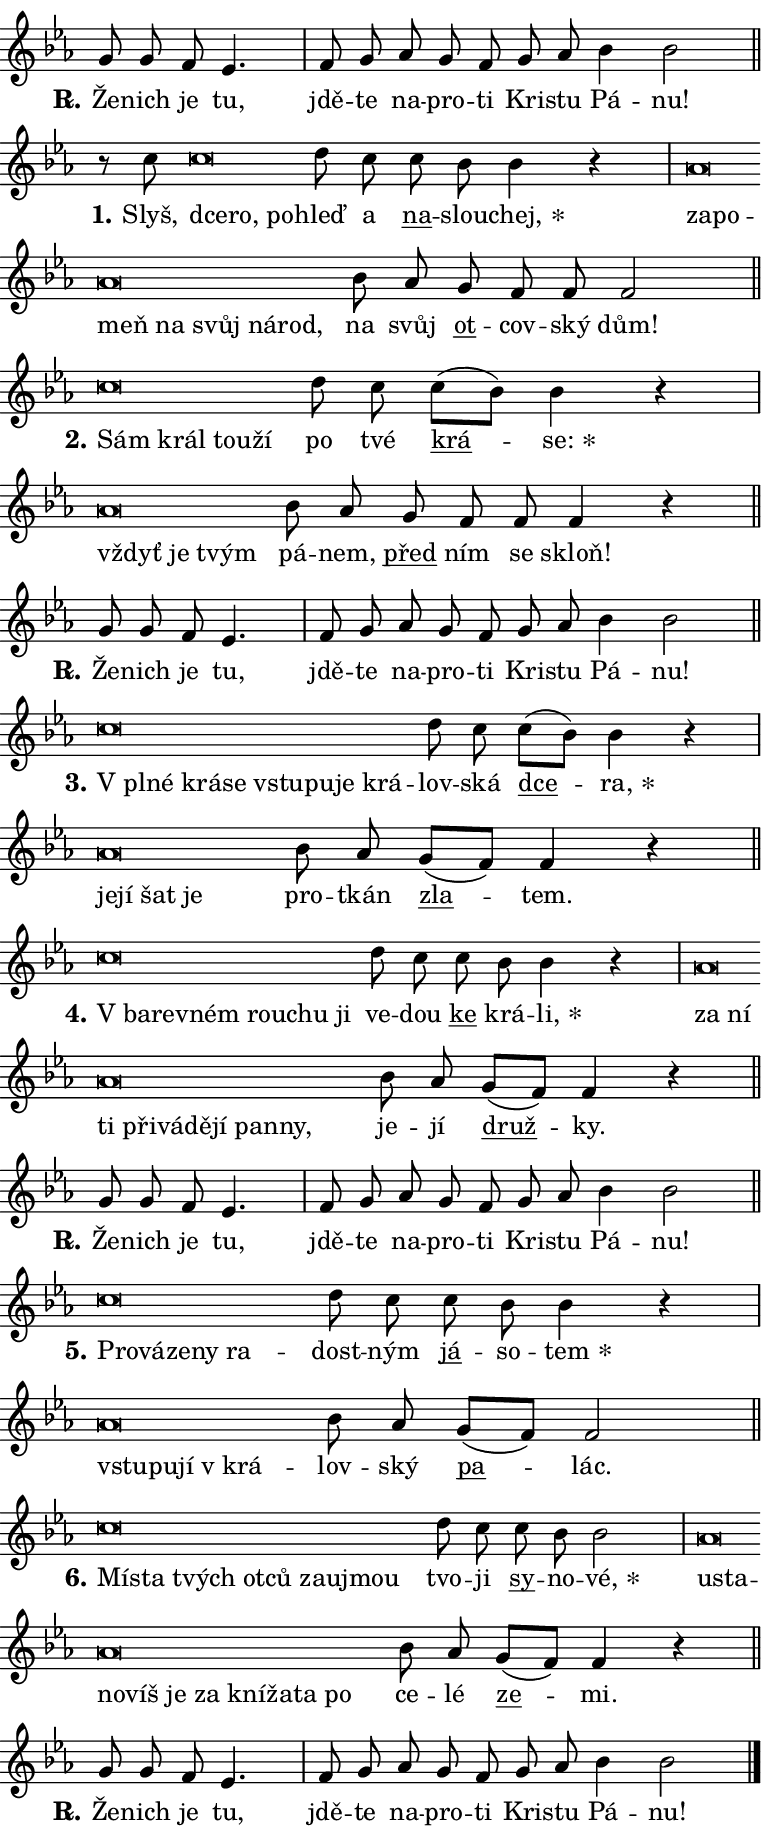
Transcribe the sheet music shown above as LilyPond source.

\version "2.24.0"
\header { tagline = "" }
\paper {
  indent = 0\cm
  top-margin = 0\cm
  right-margin = 0.13\cm % to fit lyric hyphens
  bottom-margin = 0\cm
  left-margin = 0\cm
  paper-width = 13\cm
  page-breaking = #ly:one-page-breaking
  system-system-spacing.basic-distance = #11
  score-system-spacing.basic-distance = #11
  ragged-last = ##f
}


%% Author: Thomas Morley
%% https://lists.gnu.org/archive/html/lilypond-user/2020-05/msg00002.html
#(define (line-position grob)
"Returns position of @var[grob} in current system:
   @code{'start}, if at first time-step
   @code{'end}, if at last time-step
   @code{'middle} otherwise
"
  (let* ((col (ly:item-get-column grob))
         (ln (ly:grob-object col 'left-neighbor))
         (rn (ly:grob-object col 'right-neighbor))
         (col-to-check-left (if (ly:grob? ln) ln col))
         (col-to-check-right (if (ly:grob? rn) rn col))
         (break-dir-left
           (and
             (ly:grob-property col-to-check-left 'non-musical #f)
             (ly:item-break-dir col-to-check-left)))
         (break-dir-right
           (and
             (ly:grob-property col-to-check-right 'non-musical #f)
             (ly:item-break-dir col-to-check-right))))
        (cond ((eqv? 1 break-dir-left) 'start)
              ((eqv? -1 break-dir-right) 'end)
              (else 'middle))))

#(define (tranparent-at-line-position vctor)
  (lambda (grob)
  "Relying on @code{line-position} select the relevant enry from @var{vctor}.
Used to determine transparency,"
    (case (line-position grob)
      ((end) (not (vector-ref vctor 0)))
      ((middle) (not (vector-ref vctor 1)))
      ((start) (not (vector-ref vctor 2))))))

noteHeadBreakVisibility =
#(define-music-function (break-visibility)(vector?)
"Makes @code{NoteHead}s transparent relying on @var{break-visibility}"
#{
  \override NoteHead.transparent =
    #(tranparent-at-line-position break-visibility)
#})

#(define delete-ledgers-for-transparent-note-heads
  (lambda (grob)
    "Reads whether a @code{NoteHead} is transparent.
If so this @code{NoteHead} is removed from @code{'note-heads} from
@var{grob}, which is supposed to be @code{LedgerLineSpanner}.
As a result ledgers are not printed for this @code{NoteHead}"
    (let* ((nhds-array (ly:grob-object grob 'note-heads))
           (nhds-list
             (if (ly:grob-array? nhds-array)
                 (ly:grob-array->list nhds-array)
                 '()))
           ;; Relies on the transparent-property being done before
           ;; Staff.LedgerLineSpanner.after-line-breaking is executed.
           ;; This is fragile ...
           (to-keep
             (remove
               (lambda (nhd)
                 (ly:grob-property nhd 'transparent #f))
               nhds-list)))
      ;; TODO find a better method to iterate over grob-arrays, similiar
      ;; to filter/remove etc for lists
      ;; For now rebuilt from scratch
      (set! (ly:grob-object grob 'note-heads)  '())
      (for-each
        (lambda (nhd)
          (ly:pointer-group-interface::add-grob grob 'note-heads nhd))
        to-keep))))

squashNotes = {
  \override NoteHead.X-extent = #'(-0.2 . 0.2)
  \override NoteHead.Y-extent = #'(-0.75 . 0)
  \override NoteHead.stencil =
    #(lambda (grob)
       (let ((pos (ly:grob-property grob 'staff-position)))
         (begin
           (if (< pos -7) (display "ERROR: Lower brevis then expected\n") (display ""))
           (if (<= pos -6) ly:text-interface::print ly:note-head::print))))
}
unSquashNotes = {
  \revert NoteHead.X-extent
  \revert NoteHead.Y-extent
  \revert NoteHead.stencil
}

hideNotes = \noteHeadBreakVisibility #begin-of-line-visible
unHideNotes = \noteHeadBreakVisibility #all-visible

% work-around for resetting accidentals
% https://lilypond.org/doc/v2.23/Documentation/notation/displaying-rhythms#unmetered-music
cadenzaMeasure = {
  \cadenzaOff
  \partial 1024 s1024
  \cadenzaOn
}

#(define-markup-command (accent layout props text) (markup?)
  "Underline accented syllable"
  (interpret-markup layout props
    #{\markup \override #'(offset . 4.3) \underline { #text }#}))

responsum = \markup \concat {
  "R" \hspace #-1.05 \path #0.1 #'((moveto 0 0.07) (lineto 0.9 0.8)) \hspace #0.05 "."
}

spaceSize = #0.6828661417322834 % exact space size for TeX Gyre Schola

\layout {
  \context {
    \Staff
    \remove "Time_signature_engraver"
    \override LedgerLineSpanner.after-line-breaking = #delete-ledgers-for-transparent-note-heads
  }
  \context {
    \Lyrics {
      \override LyricSpace.minimum-distance = \spaceSize
      \override LyricText.font-name = #"TeX Gyre Schola"
      \override LyricText.font-size = 1
      \override StanzaNumber.font-name = #"TeX Gyre Schola Bold"
      \override StanzaNumber.font-size = 1
    }
  }
  \context {
    \Score 
    \override NoteHead.text =
      #(lambda (grob) 
        (let ((pos (ly:grob-property grob 'staff-position)))
          #{\markup {
            \combine
              \halign #-0.55 \raise #(if (= pos -6) 0 0.5) \override #'(thickness . 2) \draw-line #'(3.2 . 0)
              \musicglyph "noteheads.sM1"
          }#}))
  }
}

% magnetic-lyrics.ily
%
%   written by
%     Jean Abou Samra <jean@abou-samra.fr>
%     Werner Lemberg <wl@gnu.org>
%
%   adapted by
%     Jiri Hon <jiri.hon@gmail.com>
%
% Version 2022-Apr-15

% https://www.mail-archive.com/lilypond-user@gnu.org/msg149350.html

#(define (Left_hyphen_pointer_engraver context)
   "Collect syllable-hyphen-syllable occurrences in lyrics and store
them in properties.  This engraver only looks to the left.  For
example, if the lyrics input is @code{foo -- bar}, it does the
following.

@itemize @bullet
@item
Set the @code{text} property of the @code{LyricHyphen} grob between
@q{foo} and @q{bar} to @code{foo}.

@item
Set the @code{left-hyphen} property of the @code{LyricText} grob with
text @q{foo} to the @code{LyricHyphen} grob between @q{foo} and
@q{bar}.
@end itemize

Use this auxiliary engraver in combination with the
@code{lyric-@/text::@/apply-@/magnetic-@/offset!} hook."
   (let ((hyphen #f)
         (text #f))
     (make-engraver
      (acknowledgers
       ((lyric-syllable-interface engraver grob source-engraver)
        (set! text grob)))
      (end-acknowledgers
       ((lyric-hyphen-interface engraver grob source-engraver)
        ;(when (not (grob::has-interface grob 'lyric-space-interface))
          (set! hyphen grob)));)
      ((stop-translation-timestep engraver)
       (when (and text hyphen)
         (ly:grob-set-object! text 'left-hyphen hyphen))
       (set! text #f)
       (set! hyphen #f)))))

#(define (lyric-text::apply-magnetic-offset! grob)
   "If the space between two syllables is less than the value in
property @code{LyricText@/.details@/.squash-threshold}, move the right
syllable to the left so that it gets concatenated with the left
syllable.

Use this function as a hook for
@code{LyricText@/.after-@/line-@/breaking} if the
@code{Left_@/hyphen_@/pointer_@/engraver} is active."
   (let ((hyphen (ly:grob-object grob 'left-hyphen #f)))
     (when hyphen
       (let ((left-text (ly:spanner-bound hyphen LEFT)))
         (when (grob::has-interface left-text 'lyric-syllable-interface)
           (let* ((common (ly:grob-common-refpoint grob left-text X))
                  (this-x-ext (ly:grob-extent grob common X))
                  (left-x-ext
                   (begin
                     ;; Trigger magnetism for left-text.
                     (ly:grob-property left-text 'after-line-breaking)
                     (ly:grob-extent left-text common X)))
                  ;; `delta` is the gap width between two syllables.
                  (delta (- (interval-start this-x-ext)
                            (interval-end left-x-ext)))
                  (details (ly:grob-property grob 'details))
                  (threshold (assoc-get 'squash-threshold details 0.2)))
             (when (< delta threshold)
               (let* (;; We have to manipulate the input text so that
                      ;; ligatures crossing syllable boundaries are not
                      ;; disabled.  For languages based on the Latin
                      ;; script this is essentially a beautification.
                      ;; However, for non-Western scripts it can be a
                      ;; necessity.
                      (lt (ly:grob-property left-text 'text))
                      (rt (ly:grob-property grob 'text))
                      (is-space (grob::has-interface hyphen 'lyric-space-interface))
                      (space (if is-space " " ""))
                      (extra-delta (if is-space spaceSize 0))
                      ;; Append new syllable.
                      (ltrt-space (if (and (string? lt) (string? rt))
                                (string-append lt space rt)
                                (make-concat-markup (list lt space rt))))
                      ;; Right-align `ltrt` to the right side.
                      (ltrt-space-markup (grob-interpret-markup
                               grob
                               (make-translate-markup
                                (cons (interval-length this-x-ext) 0)
                                (make-right-align-markup ltrt-space)))))
                 (begin
                   ;; Don't print `left-text`.
                   (ly:grob-set-property! left-text 'stencil #f)
                   ;; Set text and stencil (which holds all collected
                   ;; syllables so far) and shift it to the left.
                   (ly:grob-set-property! grob 'text ltrt-space)
                   (ly:grob-set-property! grob 'stencil ltrt-space-markup)
                   (ly:grob-translate-axis! grob (- (- delta extra-delta)) X))))))))))


#(define (lyric-hyphen::displace-bounds-first grob)
   ;; Make very sure this callback isn't triggered too early.
   (let ((left (ly:spanner-bound grob LEFT))
         (right (ly:spanner-bound grob RIGHT)))
     (ly:grob-property left 'after-line-breaking)
     (ly:grob-property right 'after-line-breaking)
     (ly:lyric-hyphen::print grob)))

squashThreshold = #0.4

\layout {
  \context {
    \Lyrics
    \consists #Left_hyphen_pointer_engraver
    \override LyricText.after-line-breaking =
      #lyric-text::apply-magnetic-offset!
    \override LyricHyphen.stencil = #lyric-hyphen::displace-bounds-first
    \override LyricText.details.squash-threshold = \squashThreshold
    \override LyricHyphen.minimum-distance = 0
    \override LyricHyphen.minimum-length = \squashThreshold
  }
}

squashText = \override LyricText.details.squash-threshold = 9999
unSquashText = \override LyricText.details.squash-threshold = \squashThreshold

leftText = \override LyricText.self-alignment-X = #LEFT
unLeftText = \revert LyricText.self-alignment-X

starOffset = #(lambda (grob) 
                (let ((x_offset (ly:self-alignment-interface::aligned-on-x-parent grob)))
                  (if (= x_offset 0) 0 (+ x_offset 1.2))))

star = #(define-music-function (syllable)(string?)
"Append star separator at the end of a syllable"
#{
  \once \override LyricText.X-offset = #starOffset
  \lyricmode { \markup {
    #syllable
    \override #'((font-name . "TeX Gyre Schola Bold")) \hspace #0.2 \lower #0.65 \larger "*"
  } }
#})

starAccent = #(define-music-function (syllable)(string?)
"Append star separator at the end of a syllable and make accent"
#{
  \once \override LyricText.X-offset = #starOffset
  \lyricmode { \markup {
    \accent #syllable
    \override #'((font-name . "TeX Gyre Schola Bold")) \hspace #0.2 \lower #0.65 \larger "*"
  } }
#})

breath = #(define-music-function (syllable)(string?)
"Append breathing indicator at the end of a syllable"
#{
  \lyricmode { \markup { #syllable "+" } }
#})

optionalBreath = #(define-music-function (syllable)(string?)
"Append optional breathing indicator at the end of a syllable"
#{
  \lyricmode { \markup { #syllable "(+)" } }
#})


\score {
    <<
        \new Voice = "melody" { \cadenzaOn \key es \major \relative { g'8 g f es4. \cadenzaMeasure \bar "|" f8 g as g f \bar "" g as bes4 bes2 \cadenzaMeasure \bar "||" \break } }
        \new Lyrics \lyricsto "melody" { \lyricmode { \set stanza = \responsum
Že -- nich je tu, jdě -- te na -- pro -- ti Kri -- stu Pá -- nu! } }
    >>
    \layout {}
}

\score {
    <<
        \new Voice = "melody" { \cadenzaOn \key es \major \relative { r8 c''8 \squashNotes c\breve*1/16 \hideNotes \breve*1/16 \breve*1/16 \bar "" \unHideNotes \unSquashNotes d8 c \bar "" c bes bes4 r \cadenzaMeasure \bar "|" \squashNotes as\breve*1/16 \hideNotes \breve*1/16 \bar "" \breve*1/16 \bar "" \breve*1/16 \bar "" \breve*1/16 \bar "" \breve*1/16 \breve*1/16 \bar "" \unHideNotes \unSquashNotes bes8 as \bar "" g f f f2 \cadenzaMeasure \bar "||" \break } }
        \new Lyrics \lyricsto "melody" { \lyricmode { \set stanza = "1."
Slyš, \leftText dce -- \squashText ro, po -- \unLeftText \unSquashText hleď a \markup \accent na -- slou -- \star chej, \leftText za -- \squashText po -- meň na svůj ná -- rod, \unLeftText \unSquashText na svůj \markup \accent ot -- cov -- ský dům! } }
    >>
    \layout {}
}

\score {
    <<
        \new Voice = "melody" { \cadenzaOn \key es \major \relative { \squashNotes c''\breve*1/16 \hideNotes \breve*1/16 \bar "" \breve*1/16 \breve*1/16 \bar "" \unHideNotes \unSquashNotes d8 c \bar "" c[( bes)] bes4 r \cadenzaMeasure \bar "|" \squashNotes as\breve*1/16 \hideNotes \breve*1/16 \breve*1/16 \bar "" \unHideNotes \unSquashNotes bes8 as \bar "" g f f f4 r \cadenzaMeasure \bar "||" \break } }
        \new Lyrics \lyricsto "melody" { \lyricmode { \set stanza = "2."
\leftText Sám \squashText král tou -- ží \unLeftText \unSquashText po tvé \markup \accent krá -- \star se: \leftText vždyť \squashText je tvým \unLeftText \unSquashText pá -- nem, \markup \accent před ním se skloň! } }
    >>
    \layout {}
}

\score {
    <<
        \new Voice = "melody" { \cadenzaOn \key es \major \relative { g'8 g f es4. \cadenzaMeasure \bar "|" f8 g as g f \bar "" g as bes4 bes2 \cadenzaMeasure \bar "||" \break } }
        \new Lyrics \lyricsto "melody" { \lyricmode { \set stanza = \responsum
Že -- nich je tu, jdě -- te na -- pro -- ti Kri -- stu Pá -- nu! } }
    >>
    \layout {}
}

\score {
    <<
        \new Voice = "melody" { \cadenzaOn \key es \major \relative { \squashNotes c''\breve*1/16 \hideNotes \breve*1/16 \bar "" \breve*1/16 \bar "" \breve*1/16 \bar "" \breve*1/16 \bar "" \breve*1/16 \bar "" \breve*1/16 \breve*1/16 \bar "" \unHideNotes \unSquashNotes d8 c \bar "" c[( bes)] bes4 r \cadenzaMeasure \bar "|" \squashNotes as\breve*1/16 \hideNotes \breve*1/16 \bar "" \breve*1/16 \breve*1/16 \bar "" \unHideNotes \unSquashNotes bes8 as \bar "" g[( f)] f4 r \cadenzaMeasure \bar "||" \break } }
        \new Lyrics \lyricsto "melody" { \lyricmode { \set stanza = "3."
\leftText "V pl" -- \squashText né krá -- se vstu -- pu -- je krá -- \unLeftText \unSquashText lov -- ská \markup \accent dce -- \star ra, \leftText je -- \squashText jí šat je \unLeftText \unSquashText pro -- tkán \markup \accent zla -- tem. } }
    >>
    \layout {}
}

\score {
    <<
        \new Voice = "melody" { \cadenzaOn \key es \major \relative { \squashNotes c''\breve*1/16 \hideNotes \breve*1/16 \bar "" \breve*1/16 \bar "" \breve*1/16 \bar "" \breve*1/16 \breve*1/16 \bar "" \unHideNotes \unSquashNotes d8 c \bar "" c bes bes4 r \cadenzaMeasure \bar "|" \squashNotes as\breve*1/16 \hideNotes \breve*1/16 \bar "" \breve*1/16 \bar "" \breve*1/16 \bar "" \breve*1/16 \bar "" \breve*1/16 \bar "" \breve*1/16 \bar "" \breve*1/16 \breve*1/16 \bar "" \unHideNotes \unSquashNotes bes8 as \bar "" g[( f)] f4 r \cadenzaMeasure \bar "||" \break } }
        \new Lyrics \lyricsto "melody" { \lyricmode { \set stanza = "4."
\leftText "V ba" -- \squashText rev -- ném rou -- chu ji \unLeftText \unSquashText ve -- dou \markup \accent ke krá -- \star li, \leftText za \squashText ní ti při -- vá -- dě -- jí pan -- ny, \unLeftText \unSquashText je -- jí \markup \accent druž -- ky. } }
    >>
    \layout {}
}

\score {
    <<
        \new Voice = "melody" { \cadenzaOn \key es \major \relative { g'8 g f es4. \cadenzaMeasure \bar "|" f8 g as g f \bar "" g as bes4 bes2 \cadenzaMeasure \bar "||" \break } }
        \new Lyrics \lyricsto "melody" { \lyricmode { \set stanza = \responsum
Že -- nich je tu, jdě -- te na -- pro -- ti Kri -- stu Pá -- nu! } }
    >>
    \layout {}
}

\score {
    <<
        \new Voice = "melody" { \cadenzaOn \key es \major \relative { \squashNotes c''\breve*1/16 \hideNotes \breve*1/16 \bar "" \breve*1/16 \bar "" \breve*1/16 \breve*1/16 \bar "" \unHideNotes \unSquashNotes d8 c \bar "" c bes bes4 r \cadenzaMeasure \bar "|" \squashNotes as\breve*1/16 \hideNotes \breve*1/16 \bar "" \breve*1/16 \breve*1/16 \bar "" \unHideNotes \unSquashNotes bes8 as \bar "" g[( f)] f2 \cadenzaMeasure \bar "||" \break } }
        \new Lyrics \lyricsto "melody" { \lyricmode { \set stanza = "5."
\leftText Pro -- \squashText vá -- ze -- ny ra -- \unLeftText \unSquashText dost -- ným \markup \accent já -- so -- \star tem \leftText vstu -- \squashText pu -- jí "v krá" -- \unLeftText \unSquashText lov -- ský \markup \accent pa -- lác. } }
    >>
    \layout {}
}

\score {
    <<
        \new Voice = "melody" { \cadenzaOn \key es \major \relative { \squashNotes c''\breve*1/16 \hideNotes \breve*1/16 \bar "" \breve*1/16 \bar "" \breve*1/16 \bar "" \breve*1/16 \bar "" \breve*1/16 \bar "" \breve*1/16 \breve*1/16 \bar "" \unHideNotes \unSquashNotes d8 c \bar "" c bes bes2 \cadenzaMeasure \bar "|" \squashNotes as\breve*1/16 \hideNotes \breve*1/16 \bar "" \breve*1/16 \bar "" \breve*1/16 \bar "" \breve*1/16 \bar "" \breve*1/16 \bar "" \breve*1/16 \bar "" \breve*1/16 \bar "" \breve*1/16 \breve*1/16 \bar "" \unHideNotes \unSquashNotes bes8 as \bar "" g[( f)] f4 r \cadenzaMeasure \bar "||" \break } }
        \new Lyrics \lyricsto "melody" { \lyricmode { \set stanza = "6."
\leftText Mí -- \squashText sta tvých ot -- ců za -- u -- jmou \unLeftText \unSquashText tvo -- ji \markup \accent sy -- no -- \star vé, \leftText u -- \squashText sta -- no -- víš je za kní -- ža -- ta po \unLeftText \unSquashText ce -- lé \markup \accent ze -- mi. } }
    >>
    \layout {}
}

\score {
    <<
        \new Voice = "melody" { \cadenzaOn \key es \major \relative { g'8 g f es4. \cadenzaMeasure \bar "|" f8 g as g f \bar "" g as bes4 bes2 \cadenzaMeasure \bar "||" \break } \bar "|." }
        \new Lyrics \lyricsto "melody" { \lyricmode { \set stanza = \responsum
Že -- nich je tu, jdě -- te na -- pro -- ti Kri -- stu Pá -- nu! } }
    >>
    \layout {}
}
